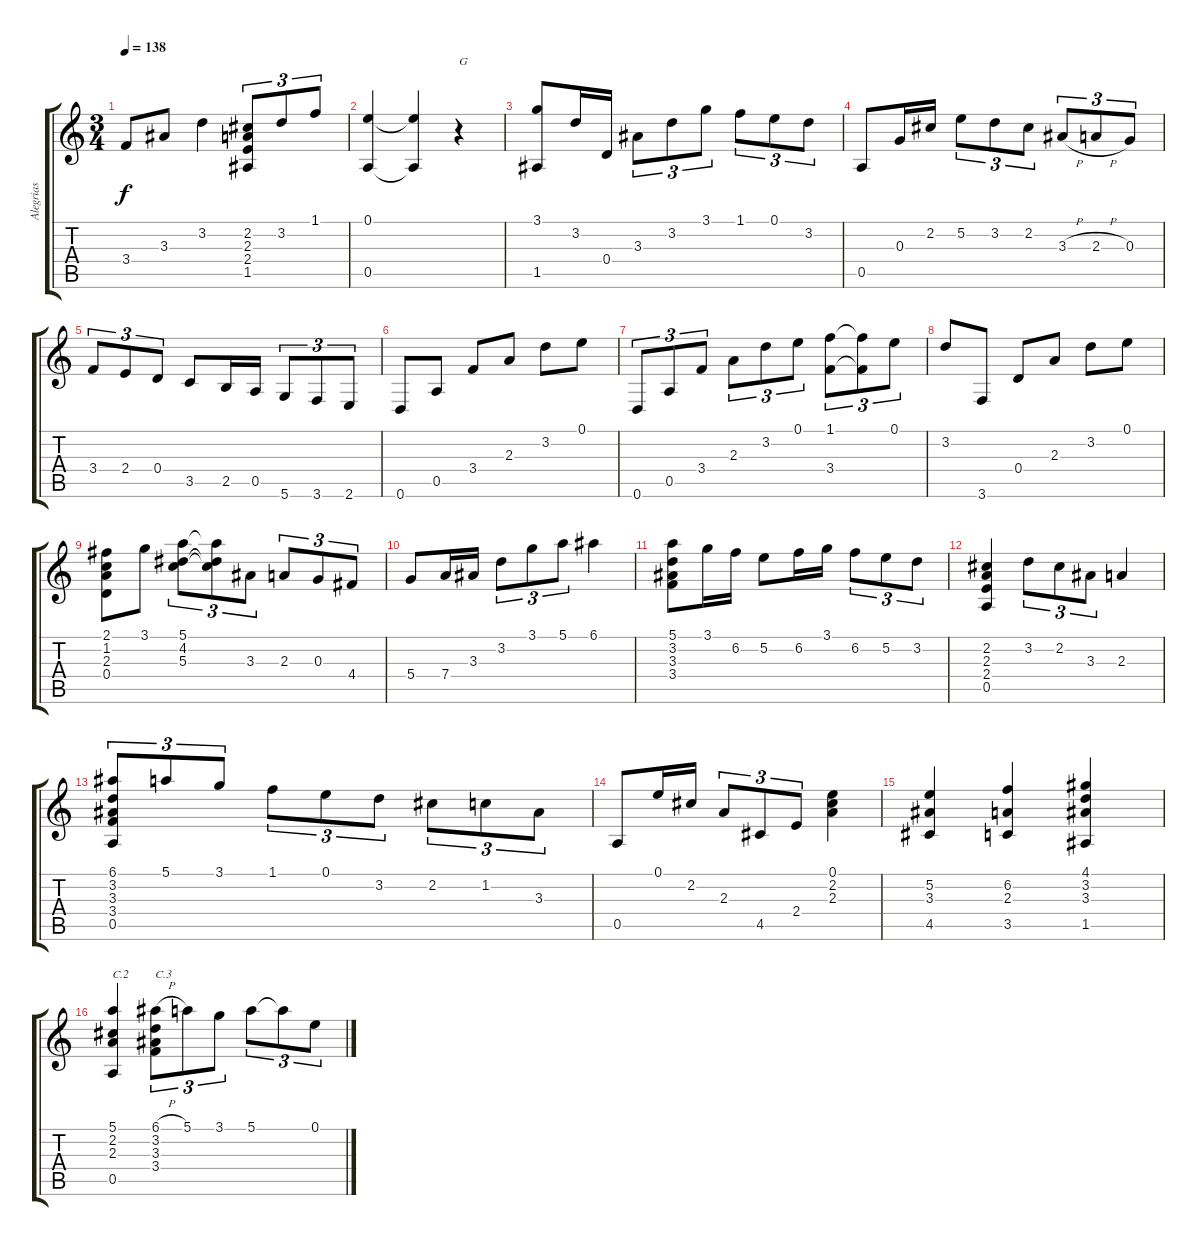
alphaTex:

\track ("Alegrias" "Alegrias") {instrument acousticguitarnylon}
\staff {score tabs}
\tuning (E4 B3 G3 D3 A2 D2) {hide}
\ts (3 4)
\tempo 138
\clef g2
\ks c
3.4.8{dy f} 3.3.8 3.2.4 (2.2 2.3 2.4 1.5).8{tu (3 2)} 3.2.8{tu (3 2)} 1.1.8{tu (3 2)} |
(0.1 0.5).4 (0.1{t} 0.5{t}).4 r.4{txt "G"} |
(3.1 1.5).8 3.2.16 0.4.16 3.3.8{tu (3 2)} 3.2.8{tu (3 2)} 3.1.8{tu (3 2)} 1.1.8{tu (3 2)} 0.1.8{tu (3 2)} 3.2.8{tu (3 2)} |
0.5.8 0.3.16 2.2.16 5.2.8{tu (3 2)} 3.2.8{tu (3 2)} 2.2.8{tu (3 2)} 3.3{h}.8{tu (3 2)} 2.3{h}.8{tu (3 2)} 0.3.8{tu (3 2)} |
3.4.8{tu (3 2)} 2.4.8{tu (3 2)} 0.4.8{tu (3 2)} 3.5.8 2.5.16 0.5.16 5.6.8{tu (3 2)} 3.6.8{tu (3 2)} 2.6.8{tu (3 2)} |
0.6.8 0.5.8 3.4.8 2.3.8 3.2.8 0.1.8 |
0.6.8{tu (3 2)} 0.5.8{tu (3 2)} 3.4.8{tu (3 2)} 2.3.8{tu (3 2)} 3.2.8{tu (3 2)} 0.1.8{tu (3 2)} (1.1 3.4).8{tu (3 2)} (1.1{t} 3.4{t}).8{tu (3 2)} 0.1.8{tu (3 2)} |
3.2.8 3.6.8 0.4.8 2.3.8 3.2.8 0.1.8 |
(2.1 1.2 2.3 0.4).8 3.1.8 (5.1 4.2 5.3).8{tu (3 2)} (5.1{t} 4.2{t} 5.3{t}).8{tu (3 2)} 3.3.8{tu (3 2)} 2.3.8{tu (3 2)} 0.3.8{tu (3 2)} 4.4.8{tu (3 2)} |
5.4.8 7.4.16 3.3.16 3.2.8{tu (3 2)} 3.1.8{tu (3 2)} 5.1.8{tu (3 2)} 6.1.4 |
(5.1 3.2 3.3 3.4).8 3.1.16 6.2.16 5.2.8 6.2.16 3.1.16 6.2.8{tu (3 2)} 5.2.8{tu (3 2)} 3.2.8{tu (3 2)} |
(2.2 2.3 2.4 0.5).4 3.2.8{tu (3 2)} 2.2.8{tu (3 2)} 3.3.8{tu (3 2)} 2.3.4 |
(6.1 3.2 3.3 3.4 0.5).8{tu (3 2)} 5.1.8{tu (3 2)} 3.1.8{tu (3 2)} 1.1.8{tu (3 2)} 0.1.8{tu (3 2)} 3.2.8{tu (3 2)} 2.2.8{tu (3 2)} 1.2.8{tu (3 2)} 3.3.8{tu (3 2)} |
0.5.8 0.1.16 2.2.16 2.3.8{tu (3 2)} 4.5.8{tu (3 2)} 2.4.8{tu (3 2)} (0.1 2.2 2.3).4 |
(5.2 3.3 4.5).4 (6.2 2.3 3.5).4 (4.1 3.2 3.3 1.5).4 |
(5.1 2.2 2.3 0.5).4{txt "C.2"} (6.1{h} 3.2 3.3 3.4).8{tu (3 2) txt "C.3"} 5.1.8{tu (3 2)} 3.1.8{tu (3 2)} 5.1.8{tu (3 2)} 5.1{t}.8{tu (3 2)} 0.1.8{tu (3 2)}
